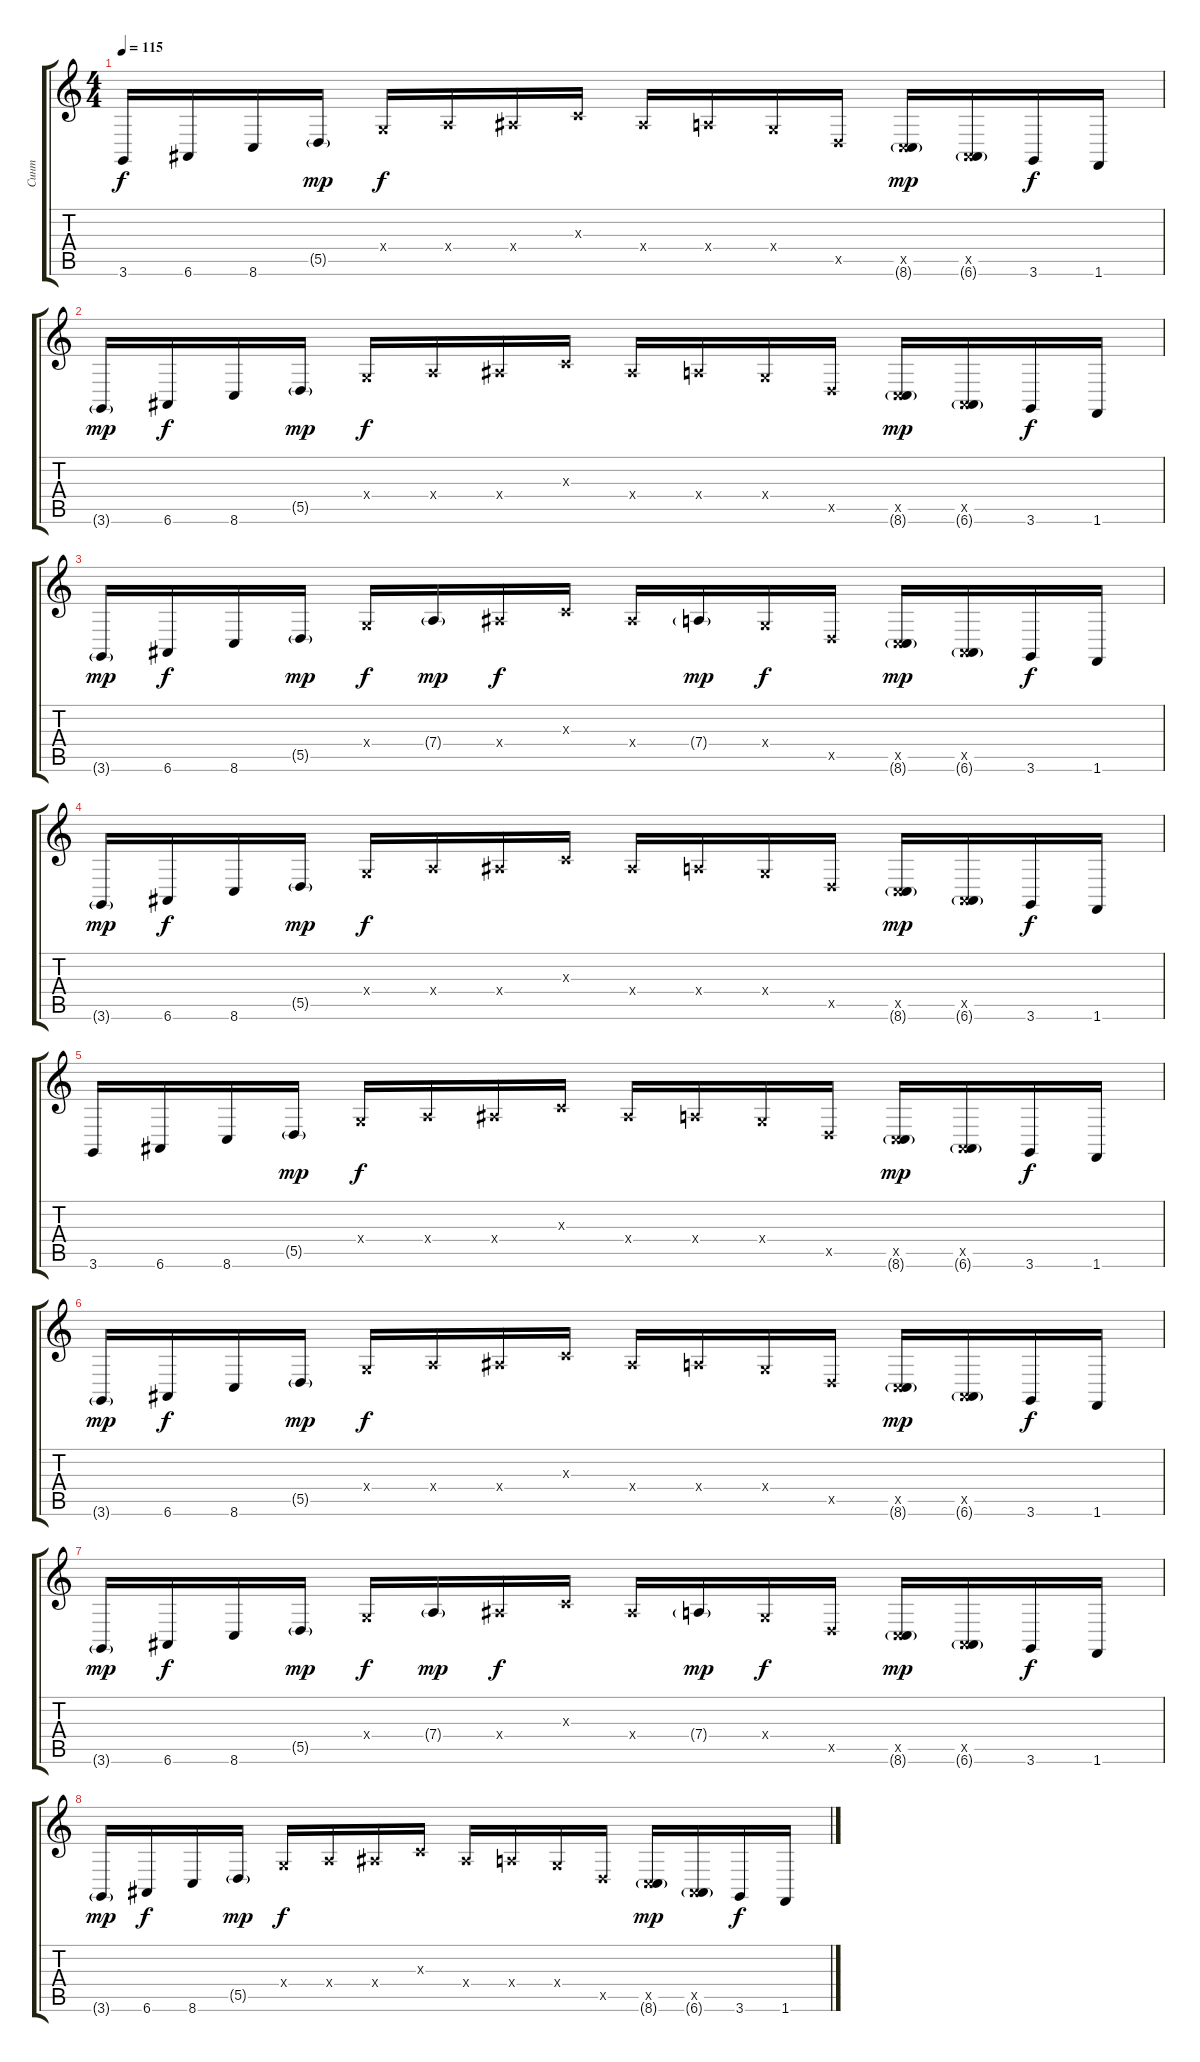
\track ("Синт" "Синт") {instrument lead2sawtooth}
\staff {score tabs}
\tuning (E4 B3 G3 D3 A2 E2) {hide}
\ts (4 4)
\tempo 115
\clef g2
\ks c
3.6.16{dy f} 6.6.16 8.6.16 5.5{g}.16{dy mp} 5.4{x}.16{dy f} 7.4{x}.16 8.4{x}.16 5.3{x}.16 8.4{x}.16 7.4{x}.16 5.4{x}.16 5.5{x}.16 (3.5{x} 8.6{g}).16{dy mp} (1.5{x} 6.6{g}).16 3.6.16{dy f} 1.6.16 |
3.6{g}.16{dy mp} 6.6.16{dy f} 8.6.16 5.5{g}.16{dy mp} 5.4{x}.16{dy f} 7.4{x}.16 8.4{x}.16 5.3{x}.16 8.4{x}.16 7.4{x}.16 5.4{x}.16 5.5{x}.16 (3.5{x} 8.6{g}).16{dy mp} (1.5{x} 6.6{g}).16 3.6.16{dy f} 1.6.16 |
3.6{g}.16{dy mp} 6.6.16{dy f} 8.6.16 5.5{g}.16{dy mp} 5.4{x}.16{dy f} 7.4{g}.16{dy mp} 8.4{x}.16{dy f} 5.3{x}.16 8.4{x}.16 7.4{g}.16{dy mp} 5.4{x}.16{dy f} 5.5{x}.16 (3.5{x} 8.6{g}).16{dy mp} (1.5{x} 6.6{g}).16 3.6.16{dy f} 1.6.16 |
3.6{g}.16{dy mp} 6.6.16{dy f} 8.6.16 5.5{g}.16{dy mp} 5.4{x}.16{dy f} 7.4{x}.16 8.4{x}.16 5.3{x}.16 8.4{x}.16 7.4{x}.16 5.4{x}.16 5.5{x}.16 (3.5{x} 8.6{g}).16{dy mp} (1.5{x} 6.6{g}).16 3.6.16{dy f} 1.6.16 |
3.6.16 6.6.16 8.6.16 5.5{g}.16{dy mp} 5.4{x}.16{dy f} 7.4{x}.16 8.4{x}.16 5.3{x}.16 8.4{x}.16 7.4{x}.16 5.4{x}.16 5.5{x}.16 (3.5{x} 8.6{g}).16{dy mp} (1.5{x} 6.6{g}).16 3.6.16{dy f} 1.6.16 |
3.6{g}.16{dy mp} 6.6.16{dy f} 8.6.16 5.5{g}.16{dy mp} 5.4{x}.16{dy f} 7.4{x}.16 8.4{x}.16 5.3{x}.16 8.4{x}.16 7.4{x}.16 5.4{x}.16 5.5{x}.16 (3.5{x} 8.6{g}).16{dy mp} (1.5{x} 6.6{g}).16 3.6.16{dy f} 1.6.16 |
3.6{g}.16{dy mp} 6.6.16{dy f} 8.6.16 5.5{g}.16{dy mp} 5.4{x}.16{dy f} 7.4{g}.16{dy mp} 8.4{x}.16{dy f} 5.3{x}.16 8.4{x}.16 7.4{g}.16{dy mp} 5.4{x}.16{dy f} 5.5{x}.16 (3.5{x} 8.6{g}).16{dy mp} (1.5{x} 6.6{g}).16 3.6.16{dy f} 1.6.16 |
3.6{g}.16{dy mp} 6.6.16{dy f} 8.6.16 5.5{g}.16{dy mp} 5.4{x}.16{dy f} 7.4{x}.16 8.4{x}.16 5.3{x}.16 8.4{x}.16 7.4{x}.16 5.4{x}.16 5.5{x}.16 (3.5{x} 8.6{g}).16{dy mp} (1.5{x} 6.6{g}).16 3.6.16{dy f} 1.6.16
